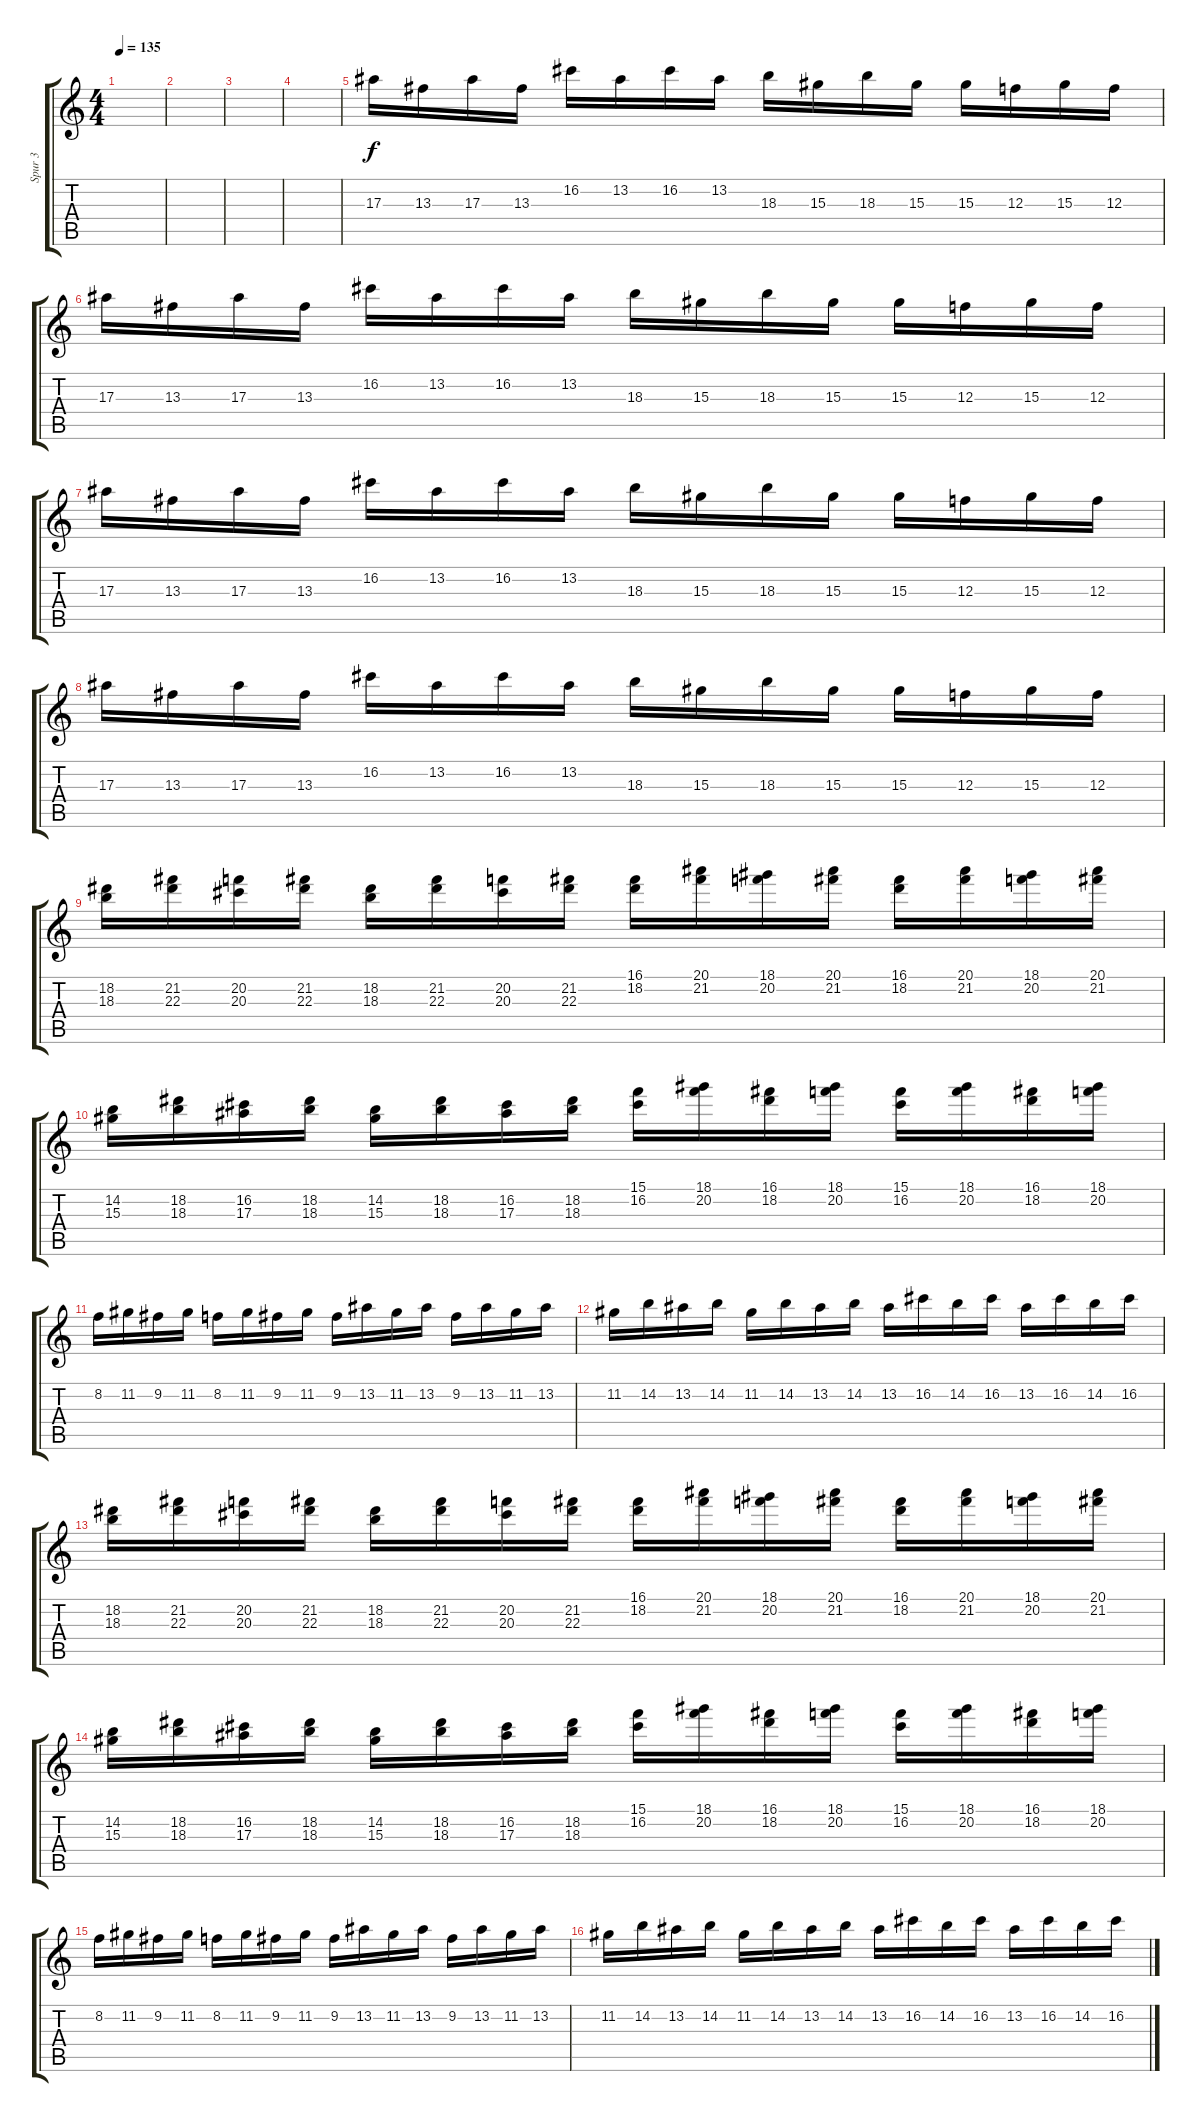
\track ("Spur 3" "Spur 3") {instrument distortionguitar}
\staff {score tabs}
\tuning (D4 A3 F3 C3 G2 D2) {hide}
\ts (4 4)
\tempo 135
\clef g2
\ks c
|
|
|
|
17.3.16 13.3.16 17.3.16 13.3.16 16.2.16 13.2.16 16.2.16 13.2.16 18.3.16 15.3.16 18.3.16 15.3.16 15.3.16 12.3.16 15.3.16 12.3.16 |
17.3.16 13.3.16 17.3.16 13.3.16 16.2.16 13.2.16 16.2.16 13.2.16 18.3.16 15.3.16 18.3.16 15.3.16 15.3.16 12.3.16 15.3.16 12.3.16 |
17.3.16 13.3.16 17.3.16 13.3.16 16.2.16 13.2.16 16.2.16 13.2.16 18.3.16 15.3.16 18.3.16 15.3.16 15.3.16 12.3.16 15.3.16 12.3.16 |
17.3.16 13.3.16 17.3.16 13.3.16 16.2.16 13.2.16 16.2.16 13.2.16 18.3.16 15.3.16 18.3.16 15.3.16 15.3.16 12.3.16 15.3.16 12.3.16 |
(18.2 18.3).16 (21.2 22.3).16 (20.2 20.3).16 (21.2 22.3).16 (18.2 18.3).16 (21.2 22.3).16 (20.2 20.3).16 (21.2 22.3).16 (16.1 18.2).16 (20.1 21.2).16 (18.1 20.2).16 (20.1 21.2).16 (16.1 18.2).16 (20.1 21.2).16 (18.1 20.2).16 (20.1 21.2).16 |
(14.2 15.3).16 (18.2 18.3).16 (16.2 17.3).16 (18.2 18.3).16 (14.2 15.3).16 (18.2 18.3).16 (16.2 17.3).16 (18.2 18.3).16 (15.1 16.2).16 (18.1 20.2).16 (16.1 18.2).16 (18.1 20.2).16 (15.1 16.2).16 (18.1 20.2).16 (16.1 18.2).16 (18.1 20.2).16 |
8.2.16 11.2.16 9.2.16 11.2.16 8.2.16 11.2.16 9.2.16 11.2.16 9.2.16 13.2.16 11.2.16 13.2.16 9.2.16 13.2.16 11.2.16 13.2.16 |
11.2.16 14.2.16 13.2.16 14.2.16 11.2.16 14.2.16 13.2.16 14.2.16 13.2.16 16.2.16 14.2.16 16.2.16 13.2.16 16.2.16 14.2.16 16.2.16 |
(18.2 18.3).16 (21.2 22.3).16 (20.2 20.3).16 (21.2 22.3).16 (18.2 18.3).16 (21.2 22.3).16 (20.2 20.3).16 (21.2 22.3).16 (16.1 18.2).16 (20.1 21.2).16 (18.1 20.2).16 (20.1 21.2).16 (16.1 18.2).16 (20.1 21.2).16 (18.1 20.2).16 (20.1 21.2).16 |
(14.2 15.3).16 (18.2 18.3).16 (16.2 17.3).16 (18.2 18.3).16 (14.2 15.3).16 (18.2 18.3).16 (16.2 17.3).16 (18.2 18.3).16 (15.1 16.2).16 (18.1 20.2).16 (16.1 18.2).16 (18.1 20.2).16 (15.1 16.2).16 (18.1 20.2).16 (16.1 18.2).16 (18.1 20.2).16 |
8.2.16 11.2.16 9.2.16 11.2.16 8.2.16 11.2.16 9.2.16 11.2.16 9.2.16 13.2.16 11.2.16 13.2.16 9.2.16 13.2.16 11.2.16 13.2.16 |
11.2.16 14.2.16 13.2.16 14.2.16 11.2.16 14.2.16 13.2.16 14.2.16 13.2.16 16.2.16 14.2.16 16.2.16 13.2.16 16.2.16 14.2.16 16.2.16
